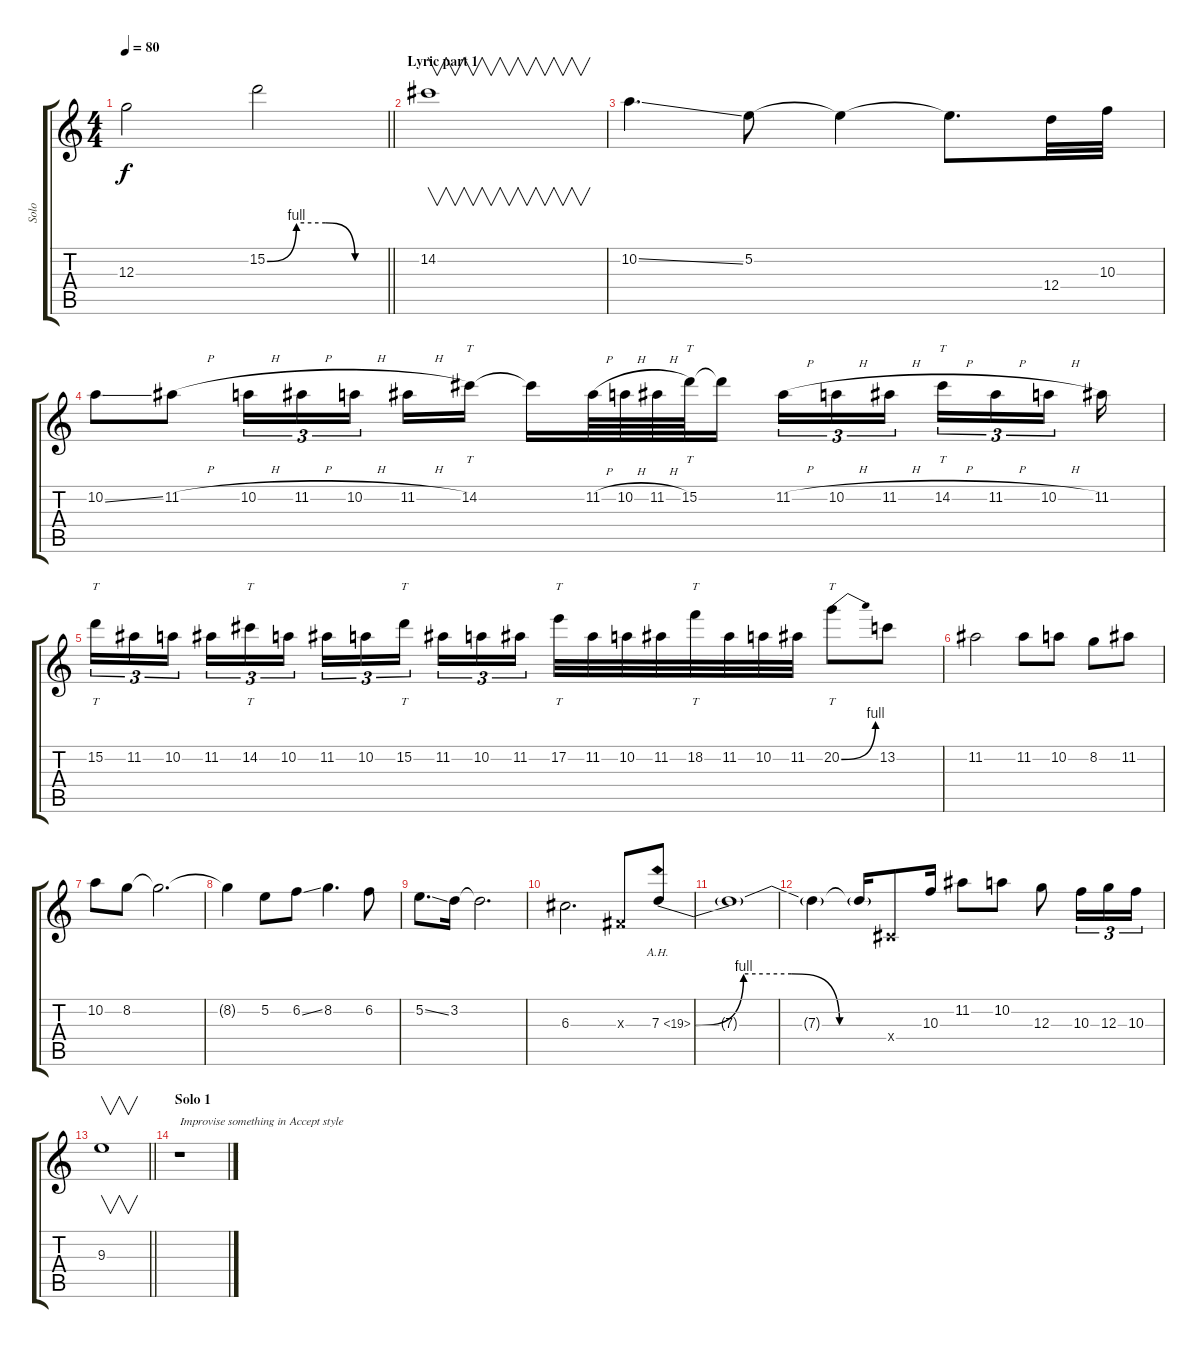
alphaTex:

\track ("Solo" "Solo") {instrument distortionguitar}
\staff {score tabs}
\tuning (E4 B3 G3 D3 A2 E2) {hide}
\ts (4 4)
\tempo 80
\clef g2
\barLineRight lightlight
\ks c
12.3.2{dy f} 15.2{be (custom 0 0 15 4 30 4 45 0 60 0)}.2 |
\section ("" "Lyric part 1")
14.2.1{v} |
10.2{ss}.4{d} 5.2.8 5.2{t}.4 5.2{t}.8{d} 12.4.32 10.3.32 |
10.2{ss}.8 11.2{h}.8 10.2{h}.16{tu (3 2)} 11.2{h}.16{tu (3 2)} 10.2{h}.16{tu (3 2) beam splitsecondary} 11.2{h}.16 14.2.16{tt} 14.2{t}.16 11.2{h}.64 10.2{h}.64 11.2{h}.64 15.2.64{tt} 15.2{t}.16{beam splitsecondary} 11.2{h}.16{tu (3 2)} 10.2{h}.16{tu (3 2)} 11.2{h}.16{tu (3 2) beam splitsecondary} 14.2{h}.16{tt tu (3 2)} 11.2{h}.16{tu (3 2)} 10.2{h}.16{tu (3 2) beam splitsecondary} 11.2.16 |
15.2.16{tt tu (3 2)} 11.2.16{tu (3 2)} 10.2.16{tu (3 2) beam splitsecondary} 11.2.16{tu (3 2)} 14.2.16{tt tu (3 2)} 10.2.16{tu (3 2)} 11.2.16{tu (3 2)} 10.2.16{tu (3 2)} 15.2.16{tt tu (3 2) beam splitsecondary} 11.2.16{tu (3 2)} 10.2.16{tu (3 2)} 11.2.16{tu (3 2)} 17.2.32{tt} 11.2.32 10.2.32 11.2.32 18.2.32{tt} 11.2.32 10.2.32 11.2.32 20.2{be (bend 0 0 60 4)}.8{tt} 13.2.8 |
11.2.2 11.2.8 10.2.8 8.2.8 11.2.8 |
10.2.8 8.2.8 8.2{t}.2{d} |
8.2{t}.4 5.2.8 6.2{ss}.8 8.2.4{d} 6.2.8 |
5.2{ss}.8{d} 3.2.16 3.2{t}.2{d} |
6.3.2{d} -1.3{x}.8 7.3{be (custom 0 0 15 4 30 4 45 0 60 0) ah 12}.8 |
7.3{t}.1 |
7.3{t}.4 7.3{t}.16 -1.4{x}.8 10.3.16 11.2.8 10.2.8 12.3.8 10.3.16{tu (3 2)} 12.3.16{tu (3 2)} 10.3.16{tu (3 2)} |
\barLineRight lightlight
9.3.1{v} |
\section ("" "Solo 1")
r.1{txt "Improvise something in Accept style"}
